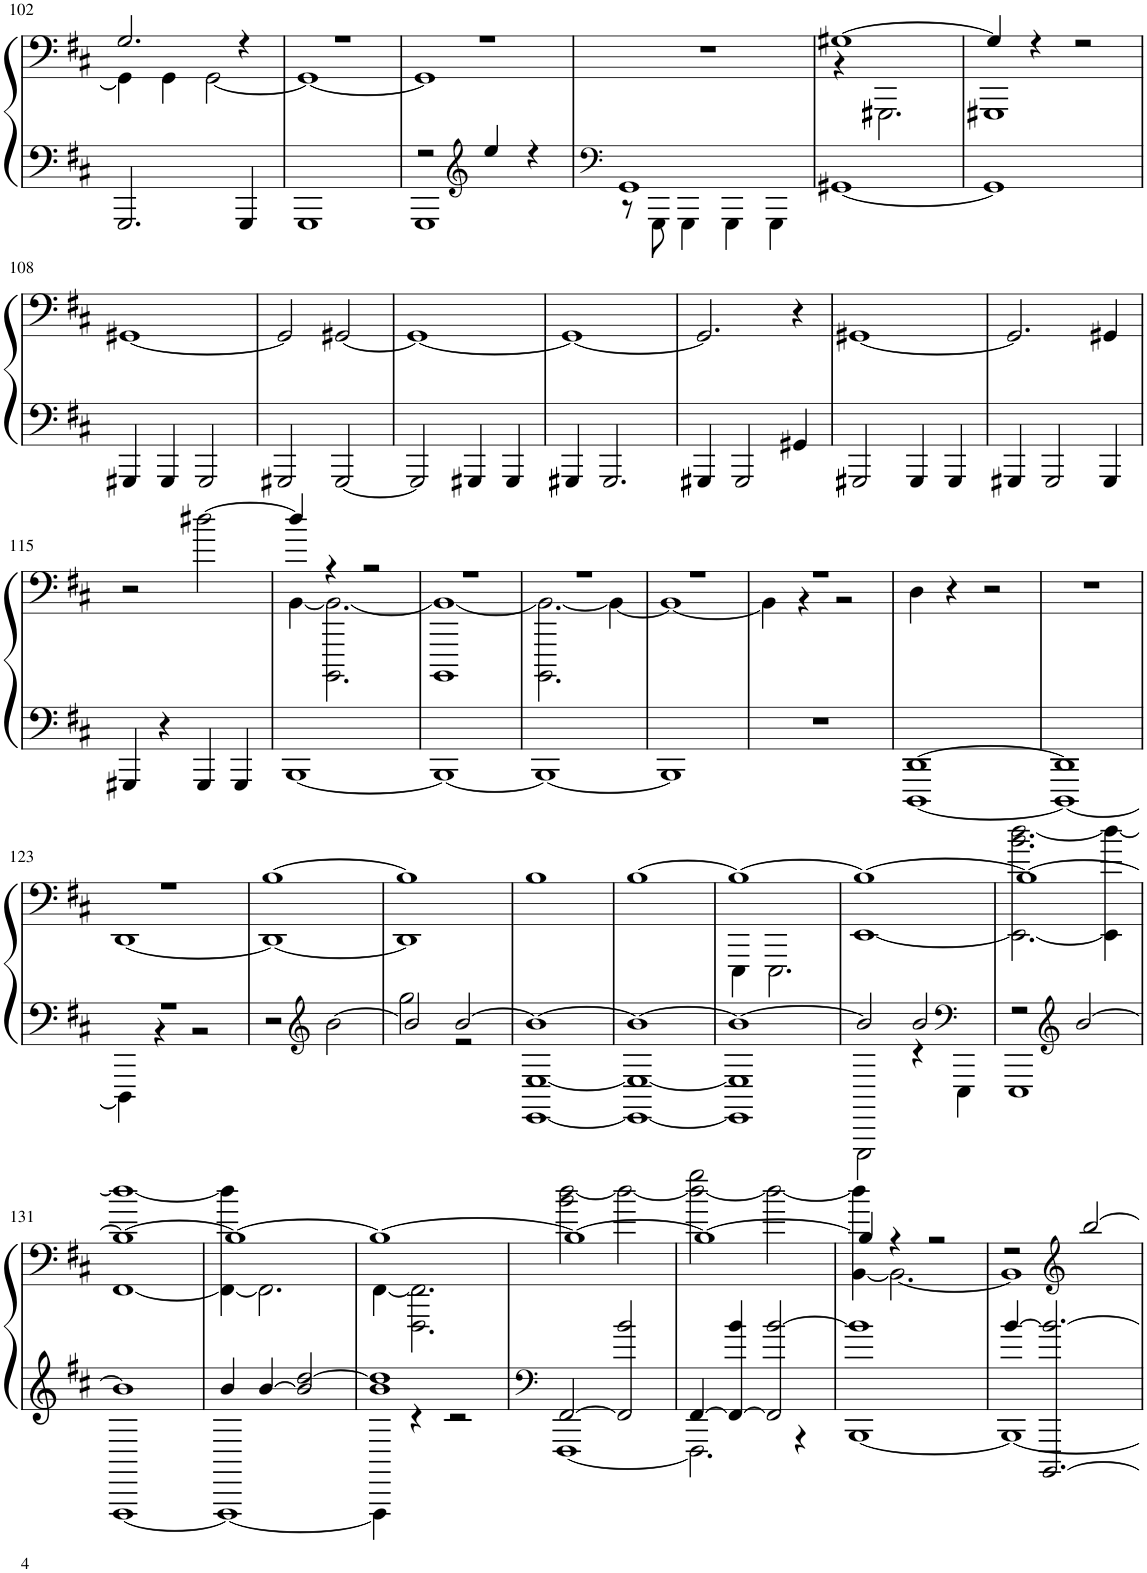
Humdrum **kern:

**kern	**kern
*part1	*part1
*staff2	*staff1
*I"Piano	*
*I'Pno.	*
!!LO:PB:g=z
*clefF4	*clefF4
*k[f#c#]	*k[f#c#]
*M4/4	*M4/4
=102	=102
*	*^
2.GGG/	2.G/	4GG\]
.	.	4GG\
.	.	[2GG\
4GGG/	4r	.
=103	=103	=103
1GGG	1r	1GG_
=104	=104	=104
*^	*	*
2r	1GGG	1r	1GG]
*clefG2	*	*	*
4ee/	.	.	.
4r	.	.	.
*	*	*v	*v
=105	=105	=105
*clefF4	*	*
1GG	8r	1r
.	8GGG\	.
.	4GGG\	.
.	4GGG\	.
.	4GGG\	.
*v	*v	*
=106	=106
*	*^
[1GG#X	[1G#X	4r
.	.	2.GGG#X\
=107	=107	=107
1GG#]	4G#/]	1GGG#X
.	4r	.
.	2r	.
*	*v	*v
!!LO:LB:g=z
=108	=108
4GGG#X/	[1GG#X
4GGG#/	.
2GGG#/	.
=109	=109
2GGG#X/	2GG#/]
[2GGG#/	[2GG#X/
=110	=110
2GGG#/]	1GG#_
4GGG#X/	.
4GGG#/	.
=111	=111
4GGG#X/	1GG#_
2.GGG#/	.
=112	=112
4GGG#X/	2.GG#/]
2GGG#/	.
4GG#X/	4r
=113	=113
2GGG#X/	[1GG#X
4GGG#/	.
4GGG#/	.
=114	=114
4GGG#X/	2.GG#/]
2GGG#/	.
4GGG#/	4GG#X/
!!LO:LB:g=z
=115	=115
4GGG#X/	2r
4r	.
4GGG#/	[2dd#X\
4GGG#/	.
=116	=116
*	*^
[1BBB	4dd#/]	[4BB\
.	4r	2.BBBB\ 2.BB\_
.	2r	.
=117	=117	=117
1BBB_	1r	1BBBB 1BB_
=118	=118	=118
1BBB_	1r	2.BBBB\ 2.BB\_
.	.	4BB\_
=119	=119	=119
1BBB]	1r	1BB_
=120	=120	=120
1r	1r	4BB\]
.	.	4r
.	.	2r
*	*v	*v
=121	=121
*^	*
[1DD	[1DDD	4D\
.	.	4r
.	.	2r
=122	=122	=122
1DD]	1DDD_	1r
!!LO:LB:g=z
=123	=123	=123
*	*	*^
1r	4DDD\]	1r	[1DD
.	4r	.	.
.	2r	.	.
*v	*v	*	*
=124	=124	=124
2r	[1B	1DD_
*clefG2	*	*
[2b\	.	.
=125	=125	=125
*^	*	*
2b/]	2gg\	1B]	1DD]
[2b/	2r	.	.
*	*	*v	*v
=126	=126	=126
1b_	[1EE [1E	1B
=127	=127	=127
1b_	1EE_ 1E_	[1B
=128	=128	=128
*	*	*^
1b_	1EE] 1E]	1B_	4EEE\
.	.	.	2.EEE\
=129	=129	=129	=129
2b/]	2EEE\	1B_	[1EE
2b/	4r	.	.
*clefF4	*	*	*
.	4EEE\	.	.
=130	=130	=130	=130
2r	1EEE	1B_	2.EE\_ 2.b\ [2.dd\
*clefG2	*	*	*
[2b/	.	.	.
.	.	.	4EE\] 4dd\_
!!LO:LB:g=z	!!
=131	=131	=131	=131
1b]	[1FFF#	1B_	[1FF# 1dd_
=132	=132	=132	=132
4b/	1FFF#_	1B_	4FF#\_ 4dd\]
[4b/	.	.	2.FF#\]
2b/] [2dd/	.	.	.
=133	=133	=133	=133
1b 1dd]	4FFF#\]	1B_	[4FF#\
.	4r	.	2.FFF#\ 2.FF#\]
.	2r	.	.
=134	=134	=134	=134
*clefF4	*	*	*
[2FF#/	[1FFF#	1B_	2b\ [2dd\
2FF#/] 2b/	.	.	2dd\_
=135	=135	=135	=135
[4FF#/	2.FFF#\]	1B_	2dd\_ 2gg\
4FF#/_ 4b/	.	.	.
2FF#/] [2b/	.	.	2dd\_
.	4r	.	.
=136	=136	=136	=136
1b]	[1BBB	4B/]	[4BB\ 4dd\]
.	.	4r	2.BB\_
.	.	2r	.
=137	=137	=137	=137
[4b/	1BBB_	2r	1BB]
[2.BBBB/ 2.b/_	.	.	.
*	*	*clefG2	*
.	.	[2bb/	.
*v	*v	*	*
*	*v	*v
=	=
*-	*-
